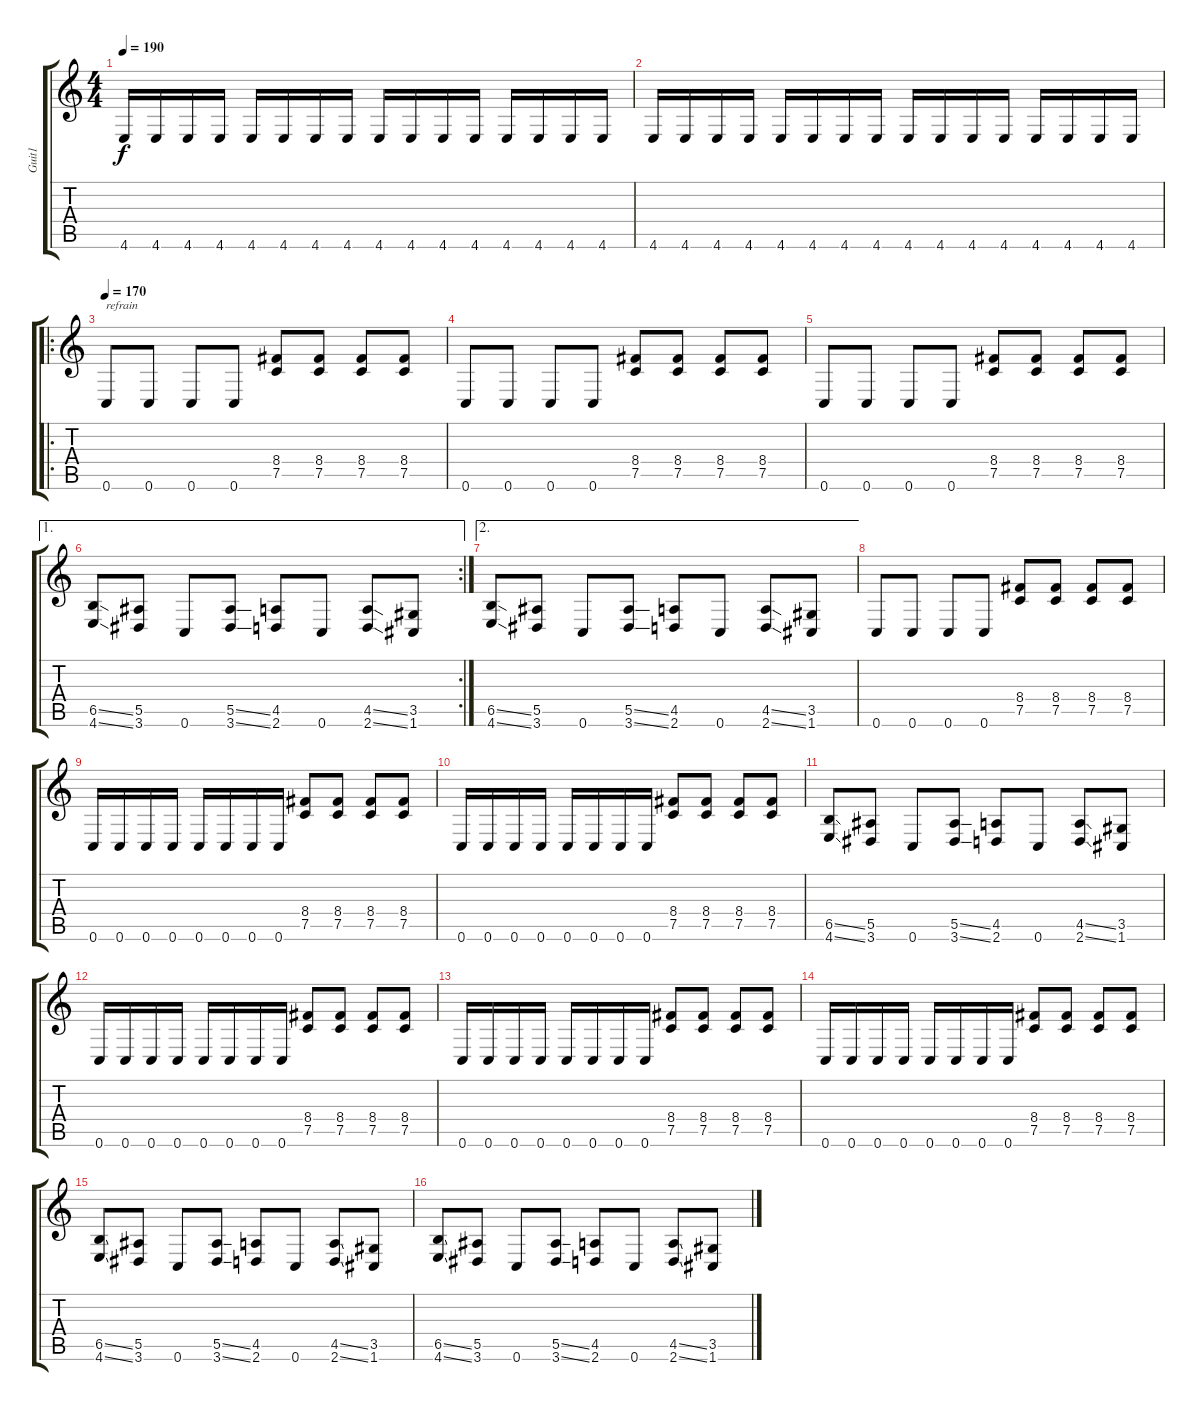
\track ("Guit1" "Guit1") {instrument distortionguitar}
\staff {score tabs}
\tuning (C4 G3 Eb3 Bb2 F2 C2) {hide}
\ts (4 4)
\tempo 190
\clef g2
\ks c
4.6.16{dy f} 4.6.16 4.6.16 4.6.16 4.6.16 4.6.16 4.6.16 4.6.16 4.6.16 4.6.16 4.6.16 4.6.16 4.6.16 4.6.16 4.6.16 4.6.16 |
4.6.16 4.6.16 4.6.16 4.6.16 4.6.16 4.6.16 4.6.16 4.6.16 4.6.16 4.6.16 4.6.16 4.6.16 4.6.16 4.6.16 4.6.16 4.6.16 |
\ro
\tempo 170
0.6.8{txt "refrain"} 0.6.8 0.6.8 0.6.8 (8.4 7.5).8 (8.4 7.5).8 (8.4 7.5).8 (8.4 7.5).8 |
0.6.8 0.6.8 0.6.8 0.6.8 (8.4 7.5).8 (8.4 7.5).8 (8.4 7.5).8 (8.4 7.5).8 |
0.6.8 0.6.8 0.6.8 0.6.8 (8.4 7.5).8 (8.4 7.5).8 (8.4 7.5).8 (8.4 7.5).8 |
\ae 1
\rc 2
(6.5{ss} 4.6{ss}).8 (5.5 3.6).8 0.6.8 (5.5{ss} 3.6{ss}).8 (4.5 2.6).8 0.6.8 (4.5{ss} 2.6{ss}).8 (3.5 1.6).8 |
\ae 2
(6.5{ss} 4.6{ss}).8 (5.5 3.6).8 0.6.8 (5.5{ss} 3.6{ss}).8 (4.5 2.6).8 0.6.8 (4.5{ss} 2.6{ss}).8 (3.5 1.6).8 |
0.6.8 0.6.8 0.6.8 0.6.8 (8.4 7.5).8 (8.4 7.5).8 (8.4 7.5).8 (8.4 7.5).8 |
0.6.16 0.6.16 0.6.16 0.6.16 0.6.16 0.6.16 0.6.16 0.6.16 (8.4 7.5).8 (8.4 7.5).8 (8.4 7.5).8 (8.4 7.5).8 |
0.6.16 0.6.16 0.6.16 0.6.16 0.6.16 0.6.16 0.6.16 0.6.16 (8.4 7.5).8 (8.4 7.5).8 (8.4 7.5).8 (8.4 7.5).8 |
(6.5{ss} 4.6{ss}).8 (5.5 3.6).8 0.6.8 (5.5{ss} 3.6{ss}).8 (4.5 2.6).8 0.6.8 (4.5{ss} 2.6{ss}).8 (3.5 1.6).8 |
0.6.16 0.6.16 0.6.16 0.6.16 0.6.16 0.6.16 0.6.16 0.6.16 (8.4 7.5).8 (8.4 7.5).8 (8.4 7.5).8 (8.4 7.5).8 |
0.6.16 0.6.16 0.6.16 0.6.16 0.6.16 0.6.16 0.6.16 0.6.16 (8.4 7.5).8 (8.4 7.5).8 (8.4 7.5).8 (8.4 7.5).8 |
0.6.16 0.6.16 0.6.16 0.6.16 0.6.16 0.6.16 0.6.16 0.6.16 (8.4 7.5).8 (8.4 7.5).8 (8.4 7.5).8 (8.4 7.5).8 |
(6.5{ss} 4.6{ss}).8 (5.5 3.6).8 0.6.8 (5.5{ss} 3.6{ss}).8 (4.5 2.6).8 0.6.8 (4.5{ss} 2.6{ss}).8 (3.5 1.6).8 |
(6.5{ss} 4.6{ss}).8 (5.5 3.6).8 0.6.8 (5.5{ss} 3.6{ss}).8 (4.5 2.6).8 0.6.8 (4.5{ss} 2.6{ss}).8 (3.5 1.6).8
